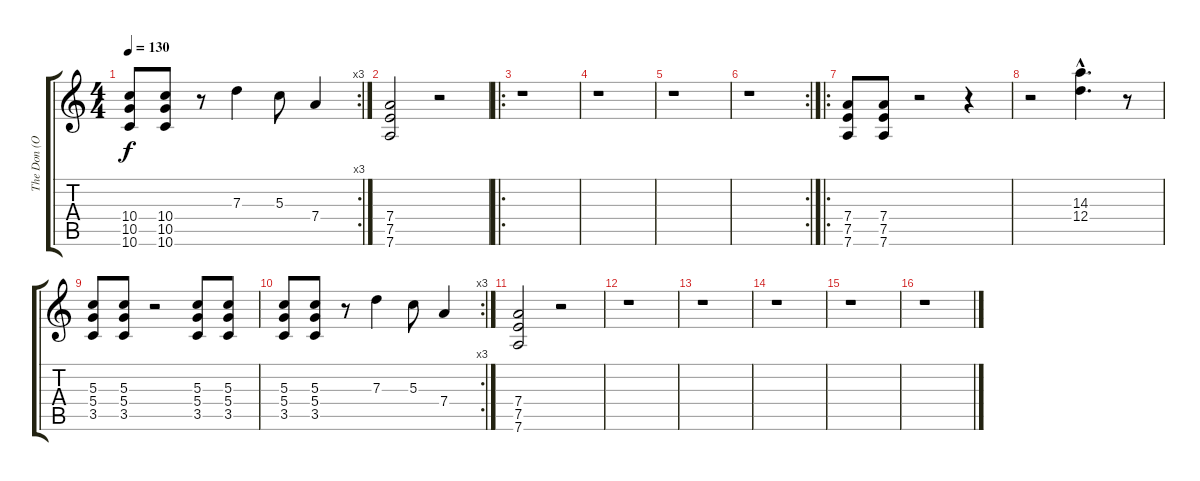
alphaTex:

\track ("The Don (Overdr.)" "The Don (O") {instrument overdrivenguitar}
\staff {score tabs}
\tuning (E4 B3 G3 D3 A2 D2) {hide}
\rc 3
\ts (4 4)
\tempo 130
\clef g2
\ks c
(10.4 10.5 10.6).8{dy f} (10.4 10.5 10.6).8 r.8 7.3.4 5.3.8 7.4.4 |
(7.4 7.5 7.6).2 r.2 |
\ro
r.1 |
r.1 |
r.1 |
\rc 2
r.1 |
\ro
(7.4 7.5 7.6).8 (7.4 7.5 7.6).8 r.2 r.4 |
r.2 (14.3{hac} 12.4{hac}).4{d} r.8 |
(5.3 5.4 3.5).8 (5.3 5.4 3.5).8 r.2 (5.3 5.4 3.5).8 (5.3 5.4 3.5).8 |
\rc 3
(5.3 5.4 3.5).8 (5.3 5.4 3.5).8 r.8 7.3.4 5.3.8 7.4.4 |
(7.4 7.5 7.6).2 r.2 |
r.1 |
r.1 |
r.1 |
r.1 |
r.1
